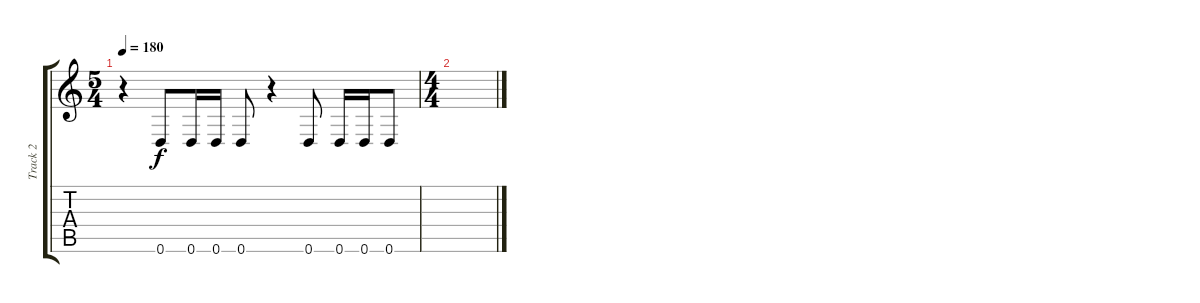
\track ("Track 2" "Track 2") {instrument overdrivenguitar}
\staff {score tabs}
\tuning (D4 A3 F3 C3 G2 D2) {hide}
\ts (5 4)
\tempo 180
\clef g2
\ks c
r.4{dy f} 0.6.8 0.6.16 0.6.16 0.6.8 r.4 0.6.8 0.6.16 0.6.16 0.6.8 |
\ts (4 4)
